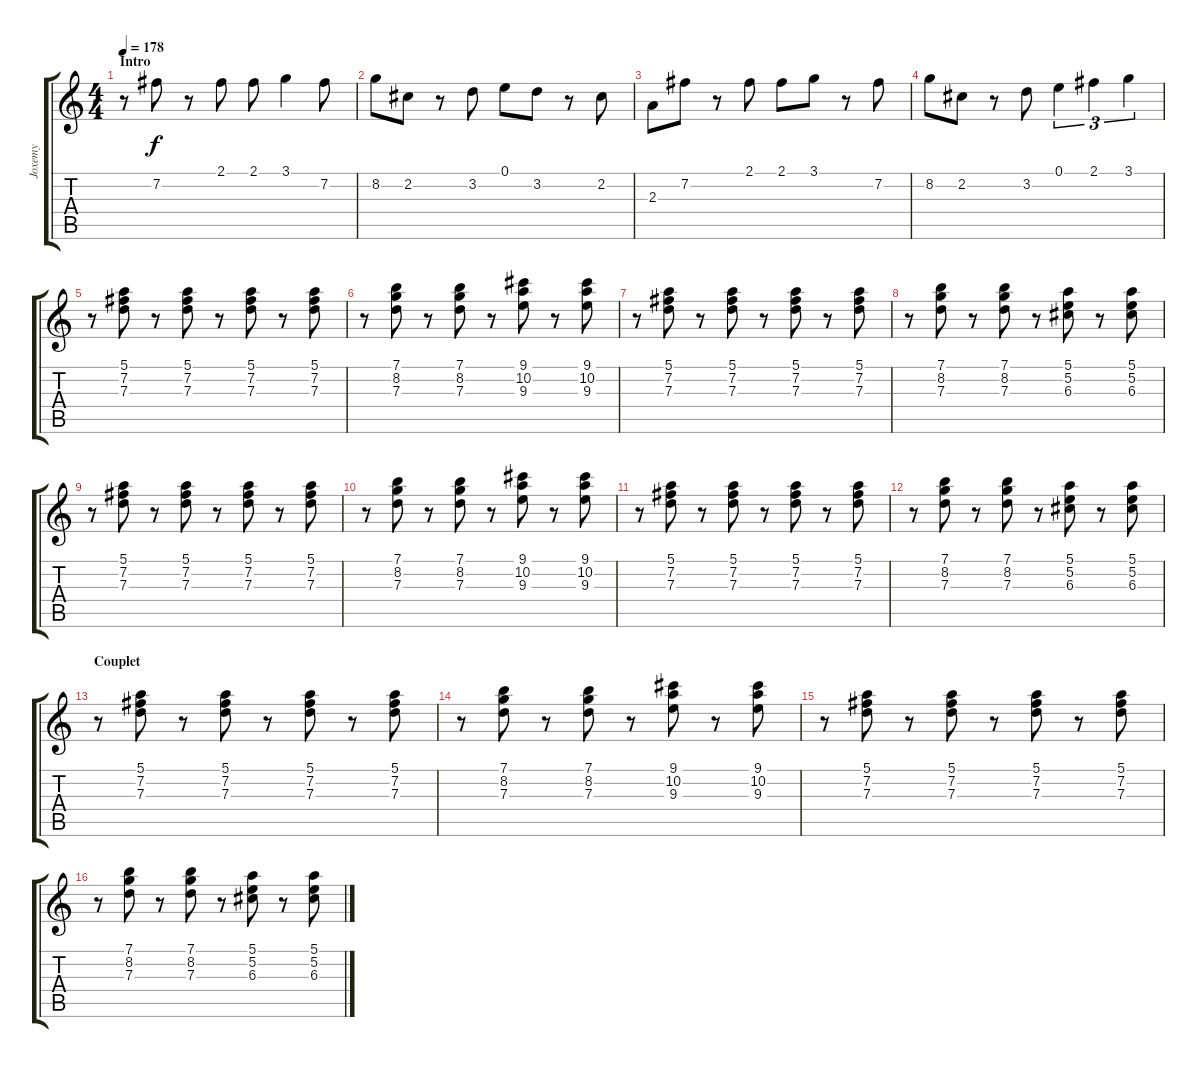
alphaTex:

\track ("Joxemy" "Joxemy") {instrument distortionguitar}
\staff {score tabs}
\tuning (E4 B3 G3 D3 A2 E2) {hide}
\ts (4 4)
\section ("" "Intro")
\tempo 178
\clef g2
\ks c
r.8{dy f instrument distortionguitar} 7.2.8 r.8 2.1.8 2.1.8 3.1.4 7.2.8 |
8.2.8 2.2.8 r.8 3.2.8 0.1.8 3.2.8 r.8 2.2.8 |
2.3.8 7.2.8 r.8 2.1.8 2.1.8 3.1.8 r.8 7.2.8 |
8.2.8 2.2.8 r.8 3.2.8 0.1.4{tu (3 2)} 2.1.4{tu (3 2)} 3.1.4{tu (3 2)} |
r.8{instrument electricguitarclean} (5.1 7.2 7.3).8 r.8 (5.1 7.2 7.3).8 r.8 (5.1 7.2 7.3).8 r.8 (5.1 7.2 7.3).8 |
r.8 (7.1 8.2 7.3).8 r.8 (7.1 8.2 7.3).8 r.8 (9.1 10.2 9.3).8 r.8 (9.1 10.2 9.3).8 |
r.8 (5.1 7.2 7.3).8 r.8 (5.1 7.2 7.3).8 r.8 (5.1 7.2 7.3).8 r.8 (5.1 7.2 7.3).8 |
r.8 (7.1 8.2 7.3).8 r.8 (7.1 8.2 7.3).8 r.8 (5.1 5.2 6.3).8 r.8 (5.1 5.2 6.3).8 |
r.8 (5.1 7.2 7.3).8 r.8 (5.1 7.2 7.3).8 r.8 (5.1 7.2 7.3).8 r.8 (5.1 7.2 7.3).8 |
r.8 (7.1 8.2 7.3).8 r.8 (7.1 8.2 7.3).8 r.8 (9.1 10.2 9.3).8 r.8 (9.1 10.2 9.3).8 |
r.8 (5.1 7.2 7.3).8 r.8 (5.1 7.2 7.3).8 r.8 (5.1 7.2 7.3).8 r.8 (5.1 7.2 7.3).8 |
r.8 (7.1 8.2 7.3).8 r.8 (7.1 8.2 7.3).8 r.8 (5.1 5.2 6.3).8 r.8 (5.1 5.2 6.3).8 |
\section ("" "Couplet")
r.8 (5.1 7.2 7.3).8 r.8 (5.1 7.2 7.3).8 r.8 (5.1 7.2 7.3).8 r.8 (5.1 7.2 7.3).8 |
r.8 (7.1 8.2 7.3).8 r.8 (7.1 8.2 7.3).8 r.8 (9.1 10.2 9.3).8 r.8 (9.1 10.2 9.3).8 |
r.8 (5.1 7.2 7.3).8 r.8 (5.1 7.2 7.3).8 r.8 (5.1 7.2 7.3).8 r.8 (5.1 7.2 7.3).8 |
r.8 (7.1 8.2 7.3).8 r.8 (7.1 8.2 7.3).8 r.8 (5.1 5.2 6.3).8 r.8 (5.1 5.2 6.3).8
